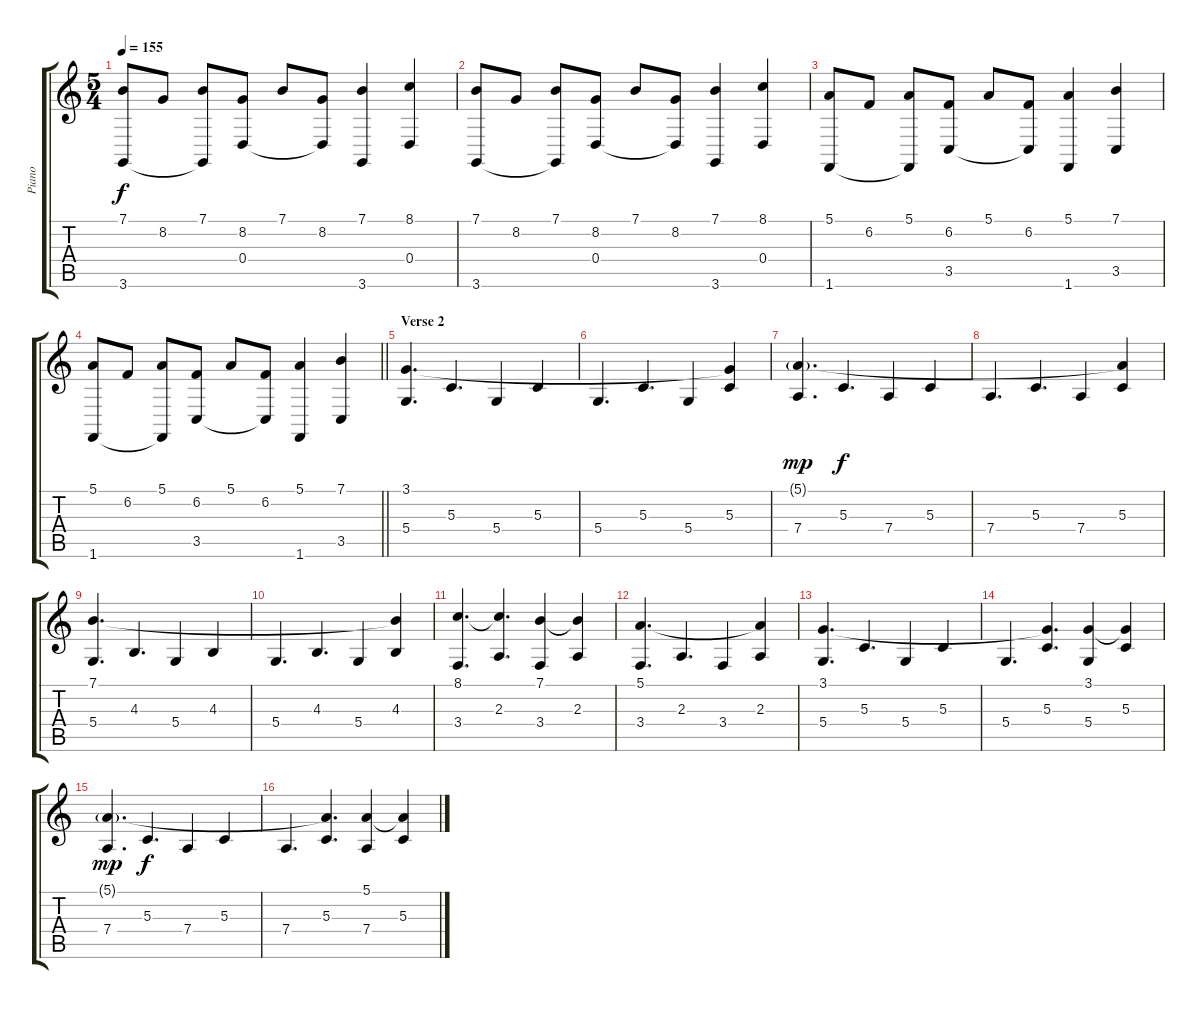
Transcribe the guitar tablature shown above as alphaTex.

\track ("Piano" "Piano") {instrument acousticgrandpiano}
\staff {score tabs}
\tuning (E4 B3 G3 D3 A2 E2) {hide}
\ts (5 4)
\tempo 155
\clef g2
\ks c
(7.1 3.6).8{dy f} 8.2.8 (7.1 3.6{t}).8 (8.2 0.4).8 7.1.8 (8.2 0.4{t}).8 (7.1 3.6).4 (8.1 0.4).4 |
(7.1 3.6).8 8.2.8 (7.1 3.6{t}).8 (8.2 0.4).8 7.1.8 (8.2 0.4{t}).8 (7.1 3.6).4 (8.1 0.4).4 |
(5.1 1.6).8 6.2.8 (5.1 1.6{t}).8 (6.2 3.5).8 5.1.8 (6.2 3.5{t}).8 (5.1 1.6).4 (7.1 3.5).4 |
\barLineRight lightlight
(5.1 1.6).8 6.2.8 (5.1 1.6{t}).8 (6.2 3.5).8 5.1.8 (6.2 3.5{t}).8 (5.1 1.6).4 (7.1 3.5).4 |
\section ("" "Verse 2")
(3.1 5.4).4{d} 5.3.4{d} 5.4.4 5.3.4 |
5.4.4{d} 5.3.4{d} 5.4.4 (3.1{t} 5.3).4 |
(5.1{g} 7.4).4{d dy mp} 5.3.4{d dy f} 7.4.4 5.3.4 |
7.4.4{d} 5.3.4{d} 7.4.4 (5.1{t} 5.3).4 |
(7.1 5.4).4{d} 4.3.4{d} 5.4.4 4.3.4 |
5.4.4{d} 4.3.4{d} 5.4.4 (7.1{t} 4.3).4 |
(8.1 3.4).4{d} (8.1{t} 2.3).4{d} (7.1 3.4).4 (7.1{t} 2.3).4 |
(5.1 3.4).4{d} 2.3.4{d} 3.4.4 (5.1{t} 2.3).4 |
(3.1 5.4).4{d} 5.3.4{d} 5.4.4 5.3.4 |
5.4.4{d} (3.1{t} 5.3).4{d} (3.1 5.4).4 (3.1{t} 5.3).4 |
(5.1{g} 7.4).4{d dy mp} 5.3.4{d dy f} 7.4.4 5.3.4 |
7.4.4{d} (5.1{t} 5.3).4{d} (5.1 7.4).4 (5.1{t} 5.3).4
